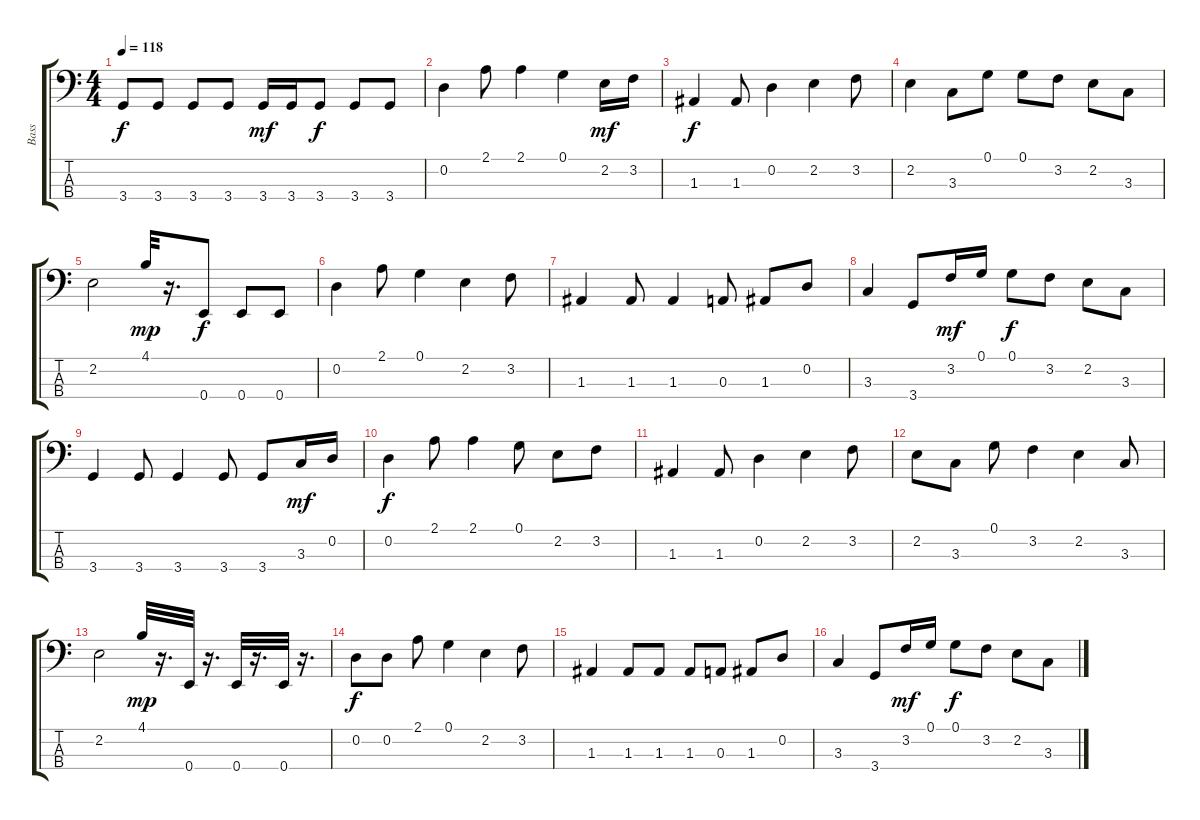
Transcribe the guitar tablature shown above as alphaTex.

\track ("Bass" "Bass") {instrument electricbasspick}
\staff {score tabs}
\tuning (G2 D2 A1 E1) {hide}
\ts (4 4)
\tempo 118
\clef f4
\ks c
3.4.8{dy f} 3.4.8 3.4.8 3.4.8 3.4.16{dy mf} 3.4.16 3.4.8{dy f} 3.4.8 3.4.8 |
0.2.4 2.1.8 2.1.4 0.1.4 2.2.16{dy mf} 3.2.16 |
1.3.4{dy f} 1.3.8 0.2.4 2.2.4 3.2.8 |
2.2.4 3.3.8 0.1.8 0.1.8 3.2.8 2.2.8 3.3.8 |
2.2.2 4.1.32{dy mp} r.16{d} 0.4.8{dy f} 0.4.8 0.4.8 |
0.2.4 2.1.8 0.1.4 2.2.4 3.2.8 |
1.3.4 1.3.8 1.3.4 0.3.8 1.3.8 0.2.8 |
3.3.4 3.4.8 3.2.16{dy mf} 0.1.16 0.1.8{dy f} 3.2.8 2.2.8 3.3.8 |
3.4.4 3.4.8 3.4.4 3.4.8 3.4.8 3.3.16{dy mf} 0.2.16 |
0.2.4{dy f} 2.1.8 2.1.4 0.1.8 2.2.8 3.2.8 |
1.3.4 1.3.8 0.2.4 2.2.4 3.2.8 |
2.2.8 3.3.8 0.1.8 3.2.4 2.2.4 3.3.8 |
2.2.2 4.1.32{dy mp} r.16{d} 0.4.32 r.16{d} 0.4.32 r.16{d} 0.4.32 r.16{d} |
0.2.8{dy f} 0.2.8 2.1.8 0.1.4 2.2.4 3.2.8 |
1.3.4 1.3.8 1.3.8 1.3.8 0.3.8 1.3.8 0.2.8 |
3.3.4 3.4.8 3.2.16{dy mf} 0.1.16 0.1.8{dy f} 3.2.8 2.2.8 3.3.8
